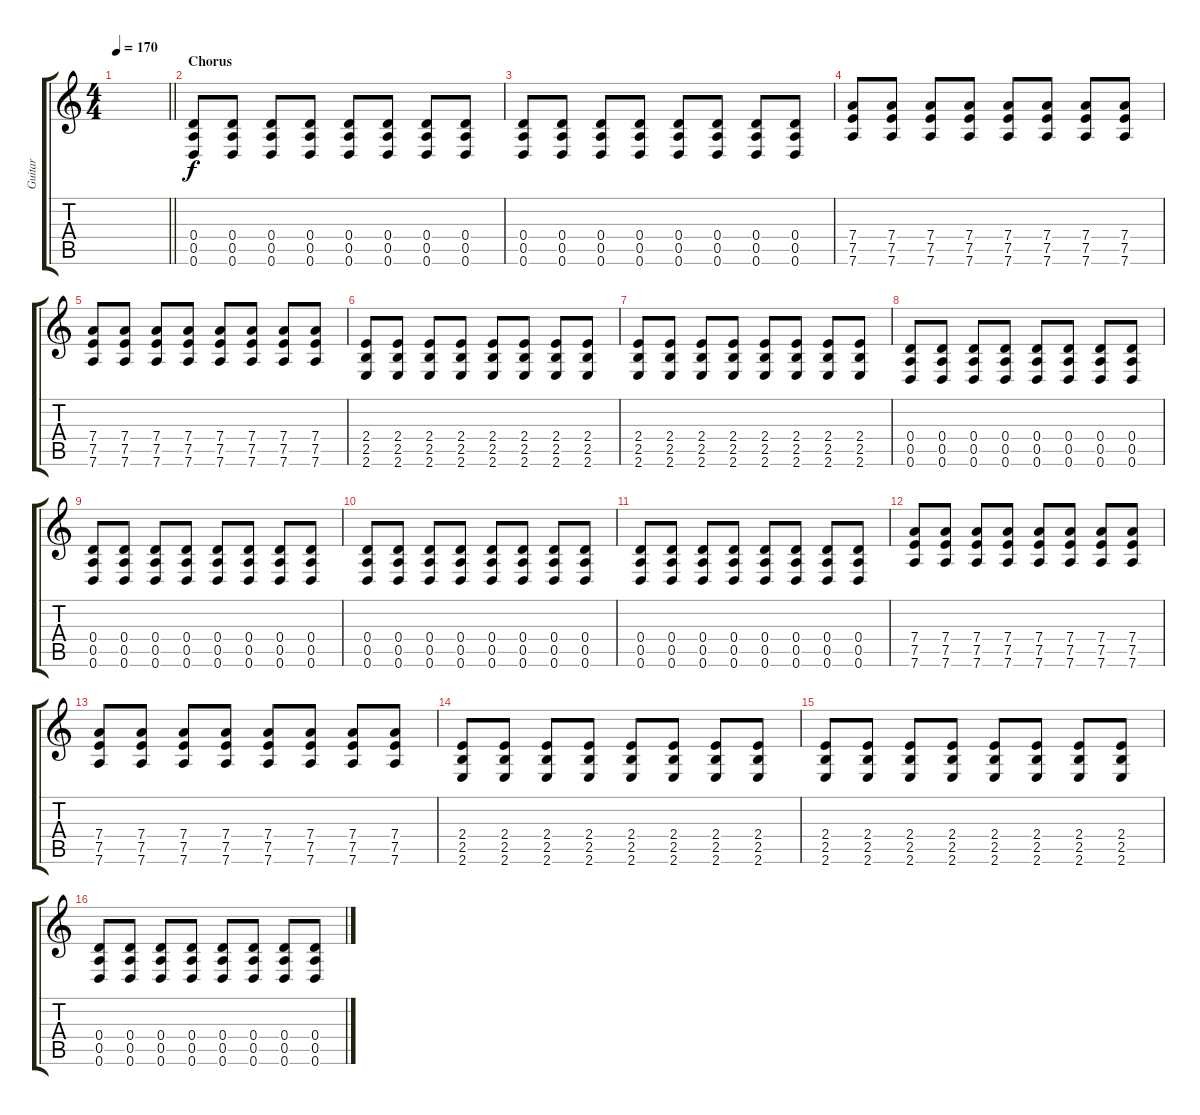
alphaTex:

\track ("Guitar" "Guitar") {instrument distortionguitar}
\staff {score tabs}
\tuning (E4 B3 G3 D3 A2 D2) {hide}
\ts (4 4)
\tempo 170
\clef g2
\barLineRight lightlight
\ks c
|
\section ("" "Chorus")
(0.4 0.5 0.6).8 (0.4 0.5 0.6).8 (0.4 0.5 0.6).8 (0.4 0.5 0.6).8 (0.4 0.5 0.6).8 (0.4 0.5 0.6).8 (0.4 0.5 0.6).8 (0.4 0.5 0.6).8 |
(0.4 0.5 0.6).8 (0.4 0.5 0.6).8 (0.4 0.5 0.6).8 (0.4 0.5 0.6).8 (0.4 0.5 0.6).8 (0.4 0.5 0.6).8 (0.4 0.5 0.6).8 (0.4 0.5 0.6).8 |
(7.4 7.5 7.6).8 (7.4 7.5 7.6).8 (7.4 7.5 7.6).8 (7.4 7.5 7.6).8 (7.4 7.5 7.6).8 (7.4 7.5 7.6).8 (7.4 7.5 7.6).8 (7.4 7.5 7.6).8 |
(7.4 7.5 7.6).8 (7.4 7.5 7.6).8 (7.4 7.5 7.6).8 (7.4 7.5 7.6).8 (7.4 7.5 7.6).8 (7.4 7.5 7.6).8 (7.4 7.5 7.6).8 (7.4 7.5 7.6).8 |
(2.4 2.5 2.6).8 (2.4 2.5 2.6).8 (2.4 2.5 2.6).8 (2.4 2.5 2.6).8 (2.4 2.5 2.6).8 (2.4 2.5 2.6).8 (2.4 2.5 2.6).8 (2.4 2.5 2.6).8 |
(2.4 2.5 2.6).8 (2.4 2.5 2.6).8 (2.4 2.5 2.6).8 (2.4 2.5 2.6).8 (2.4 2.5 2.6).8 (2.4 2.5 2.6).8 (2.4 2.5 2.6).8 (2.4 2.5 2.6).8 |
(0.4 0.5 0.6).8 (0.4 0.5 0.6).8 (0.4 0.5 0.6).8 (0.4 0.5 0.6).8 (0.4 0.5 0.6).8 (0.4 0.5 0.6).8 (0.4 0.5 0.6).8 (0.4 0.5 0.6).8 |
(0.4 0.5 0.6).8 (0.4 0.5 0.6).8 (0.4 0.5 0.6).8 (0.4 0.5 0.6).8 (0.4 0.5 0.6).8 (0.4 0.5 0.6).8 (0.4 0.5 0.6).8 (0.4 0.5 0.6).8 |
(0.4 0.5 0.6).8 (0.4 0.5 0.6).8 (0.4 0.5 0.6).8 (0.4 0.5 0.6).8 (0.4 0.5 0.6).8 (0.4 0.5 0.6).8 (0.4 0.5 0.6).8 (0.4 0.5 0.6).8 |
(0.4 0.5 0.6).8 (0.4 0.5 0.6).8 (0.4 0.5 0.6).8 (0.4 0.5 0.6).8 (0.4 0.5 0.6).8 (0.4 0.5 0.6).8 (0.4 0.5 0.6).8 (0.4 0.5 0.6).8 |
(7.4 7.5 7.6).8 (7.4 7.5 7.6).8 (7.4 7.5 7.6).8 (7.4 7.5 7.6).8 (7.4 7.5 7.6).8 (7.4 7.5 7.6).8 (7.4 7.5 7.6).8 (7.4 7.5 7.6).8 |
(7.4 7.5 7.6).8 (7.4 7.5 7.6).8 (7.4 7.5 7.6).8 (7.4 7.5 7.6).8 (7.4 7.5 7.6).8 (7.4 7.5 7.6).8 (7.4 7.5 7.6).8 (7.4 7.5 7.6).8 |
(2.4 2.5 2.6).8 (2.4 2.5 2.6).8 (2.4 2.5 2.6).8 (2.4 2.5 2.6).8 (2.4 2.5 2.6).8 (2.4 2.5 2.6).8 (2.4 2.5 2.6).8 (2.4 2.5 2.6).8 |
(2.4 2.5 2.6).8 (2.4 2.5 2.6).8 (2.4 2.5 2.6).8 (2.4 2.5 2.6).8 (2.4 2.5 2.6).8 (2.4 2.5 2.6).8 (2.4 2.5 2.6).8 (2.4 2.5 2.6).8 |
(0.4 0.5 0.6).8 (0.4 0.5 0.6).8 (0.4 0.5 0.6).8 (0.4 0.5 0.6).8 (0.4 0.5 0.6).8 (0.4 0.5 0.6).8 (0.4 0.5 0.6).8 (0.4 0.5 0.6).8
